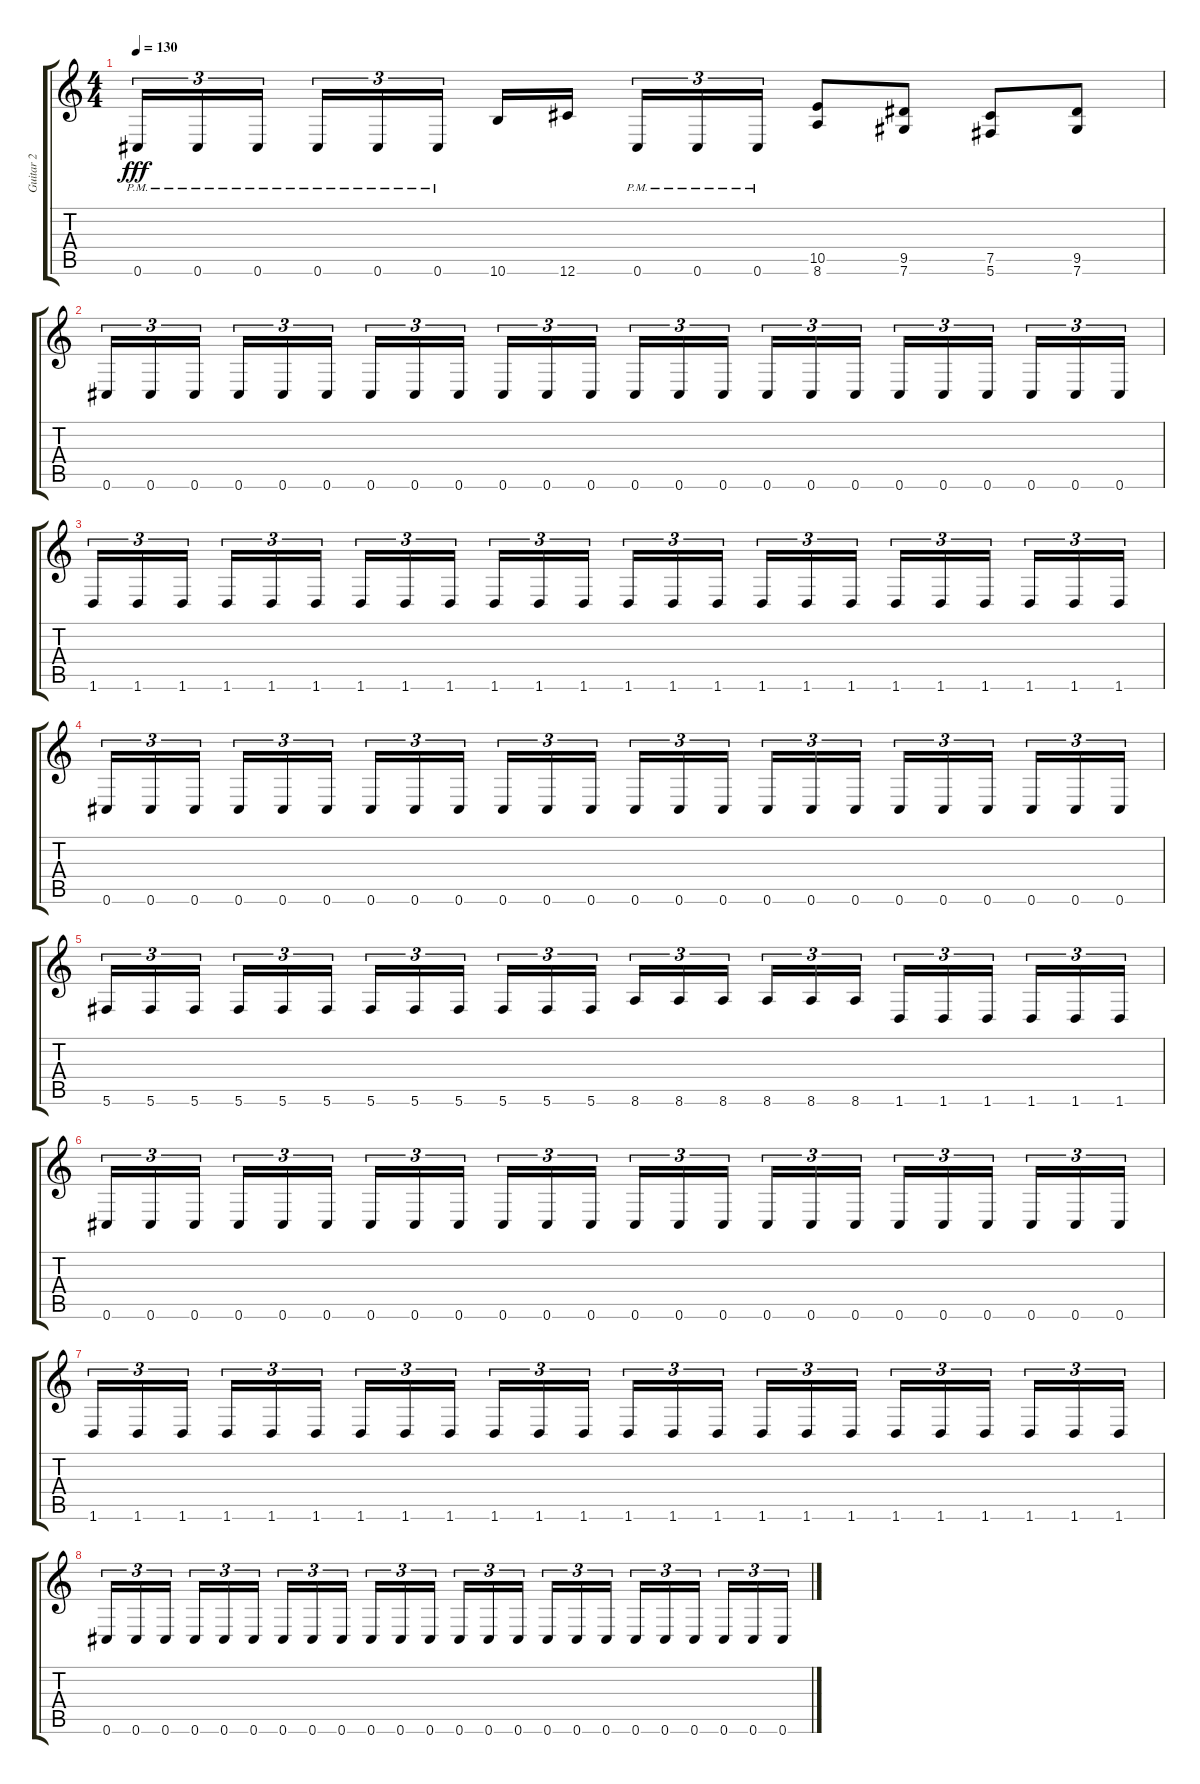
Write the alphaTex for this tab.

\track ("Guitar 2" "Guitar 2") {instrument overdrivenguitar}
\staff {score tabs}
\tuning (Db4 Ab3 E3 B2 Gb2 Db2) {hide}
\ts (4 4)
\tempo 130
\clef g2
\ks c
0.6{pm}.16{tu (3 2) dy fff} 0.6{pm}.16{tu (3 2)} 0.6{pm}.16{tu (3 2) beam splitsecondary} 0.6{pm}.16{tu (3 2)} 0.6{pm}.16{tu (3 2)} 0.6{pm}.16{tu (3 2)} 10.6.16 12.6.16{beam splitsecondary} 0.6{pm}.16{tu (3 2)} 0.6{pm}.16{tu (3 2)} 0.6{pm}.16{tu (3 2)} (10.5 8.6).8 (9.5 7.6).8 (7.5 5.6).8 (9.5 7.6).8 |
0.6.16{tu (3 2)} 0.6.16{tu (3 2)} 0.6.16{tu (3 2) beam splitsecondary} 0.6.16{tu (3 2)} 0.6.16{tu (3 2)} 0.6.16{tu (3 2)} 0.6.16{tu (3 2)} 0.6.16{tu (3 2)} 0.6.16{tu (3 2) beam splitsecondary} 0.6.16{tu (3 2)} 0.6.16{tu (3 2)} 0.6.16{tu (3 2)} 0.6.16{tu (3 2)} 0.6.16{tu (3 2)} 0.6.16{tu (3 2) beam splitsecondary} 0.6.16{tu (3 2)} 0.6.16{tu (3 2)} 0.6.16{tu (3 2)} 0.6.16{tu (3 2)} 0.6.16{tu (3 2)} 0.6.16{tu (3 2) beam splitsecondary} 0.6.16{tu (3 2)} 0.6.16{tu (3 2)} 0.6.16{tu (3 2)} |
1.6.16{tu (3 2)} 1.6.16{tu (3 2)} 1.6.16{tu (3 2) beam splitsecondary} 1.6.16{tu (3 2)} 1.6.16{tu (3 2)} 1.6.16{tu (3 2)} 1.6.16{tu (3 2)} 1.6.16{tu (3 2)} 1.6.16{tu (3 2) beam splitsecondary} 1.6.16{tu (3 2)} 1.6.16{tu (3 2)} 1.6.16{tu (3 2)} 1.6.16{tu (3 2)} 1.6.16{tu (3 2)} 1.6.16{tu (3 2) beam splitsecondary} 1.6.16{tu (3 2)} 1.6.16{tu (3 2)} 1.6.16{tu (3 2)} 1.6.16{tu (3 2)} 1.6.16{tu (3 2)} 1.6.16{tu (3 2) beam splitsecondary} 1.6.16{tu (3 2)} 1.6.16{tu (3 2)} 1.6.16{tu (3 2)} |
0.6.16{tu (3 2)} 0.6.16{tu (3 2)} 0.6.16{tu (3 2) beam splitsecondary} 0.6.16{tu (3 2)} 0.6.16{tu (3 2)} 0.6.16{tu (3 2)} 0.6.16{tu (3 2)} 0.6.16{tu (3 2)} 0.6.16{tu (3 2) beam splitsecondary} 0.6.16{tu (3 2)} 0.6.16{tu (3 2)} 0.6.16{tu (3 2)} 0.6.16{tu (3 2)} 0.6.16{tu (3 2)} 0.6.16{tu (3 2) beam splitsecondary} 0.6.16{tu (3 2)} 0.6.16{tu (3 2)} 0.6.16{tu (3 2)} 0.6.16{tu (3 2)} 0.6.16{tu (3 2)} 0.6.16{tu (3 2) beam splitsecondary} 0.6.16{tu (3 2)} 0.6.16{tu (3 2)} 0.6.16{tu (3 2)} |
5.6.16{tu (3 2)} 5.6.16{tu (3 2)} 5.6.16{tu (3 2) beam splitsecondary} 5.6.16{tu (3 2)} 5.6.16{tu (3 2)} 5.6.16{tu (3 2)} 5.6.16{tu (3 2)} 5.6.16{tu (3 2)} 5.6.16{tu (3 2) beam splitsecondary} 5.6.16{tu (3 2)} 5.6.16{tu (3 2)} 5.6.16{tu (3 2)} 8.6.16{tu (3 2)} 8.6.16{tu (3 2)} 8.6.16{tu (3 2) beam splitsecondary} 8.6.16{tu (3 2)} 8.6.16{tu (3 2)} 8.6.16{tu (3 2)} 1.6.16{tu (3 2)} 1.6.16{tu (3 2)} 1.6.16{tu (3 2) beam splitsecondary} 1.6.16{tu (3 2)} 1.6.16{tu (3 2)} 1.6.16{tu (3 2)} |
0.6.16{tu (3 2)} 0.6.16{tu (3 2)} 0.6.16{tu (3 2) beam splitsecondary} 0.6.16{tu (3 2)} 0.6.16{tu (3 2)} 0.6.16{tu (3 2)} 0.6.16{tu (3 2)} 0.6.16{tu (3 2)} 0.6.16{tu (3 2) beam splitsecondary} 0.6.16{tu (3 2)} 0.6.16{tu (3 2)} 0.6.16{tu (3 2)} 0.6.16{tu (3 2)} 0.6.16{tu (3 2)} 0.6.16{tu (3 2) beam splitsecondary} 0.6.16{tu (3 2)} 0.6.16{tu (3 2)} 0.6.16{tu (3 2)} 0.6.16{tu (3 2)} 0.6.16{tu (3 2)} 0.6.16{tu (3 2) beam splitsecondary} 0.6.16{tu (3 2)} 0.6.16{tu (3 2)} 0.6.16{tu (3 2)} |
1.6.16{tu (3 2)} 1.6.16{tu (3 2)} 1.6.16{tu (3 2) beam splitsecondary} 1.6.16{tu (3 2)} 1.6.16{tu (3 2)} 1.6.16{tu (3 2)} 1.6.16{tu (3 2)} 1.6.16{tu (3 2)} 1.6.16{tu (3 2) beam splitsecondary} 1.6.16{tu (3 2)} 1.6.16{tu (3 2)} 1.6.16{tu (3 2)} 1.6.16{tu (3 2)} 1.6.16{tu (3 2)} 1.6.16{tu (3 2) beam splitsecondary} 1.6.16{tu (3 2)} 1.6.16{tu (3 2)} 1.6.16{tu (3 2)} 1.6.16{tu (3 2)} 1.6.16{tu (3 2)} 1.6.16{tu (3 2) beam splitsecondary} 1.6.16{tu (3 2)} 1.6.16{tu (3 2)} 1.6.16{tu (3 2)} |
0.6.16{tu (3 2)} 0.6.16{tu (3 2)} 0.6.16{tu (3 2) beam splitsecondary} 0.6.16{tu (3 2)} 0.6.16{tu (3 2)} 0.6.16{tu (3 2)} 0.6.16{tu (3 2)} 0.6.16{tu (3 2)} 0.6.16{tu (3 2) beam splitsecondary} 0.6.16{tu (3 2)} 0.6.16{tu (3 2)} 0.6.16{tu (3 2)} 0.6.16{tu (3 2)} 0.6.16{tu (3 2)} 0.6.16{tu (3 2) beam splitsecondary} 0.6.16{tu (3 2)} 0.6.16{tu (3 2)} 0.6.16{tu (3 2)} 0.6.16{tu (3 2)} 0.6.16{tu (3 2)} 0.6.16{tu (3 2) beam splitsecondary} 0.6.16{tu (3 2)} 0.6.16{tu (3 2)} 0.6.16{tu (3 2)}
